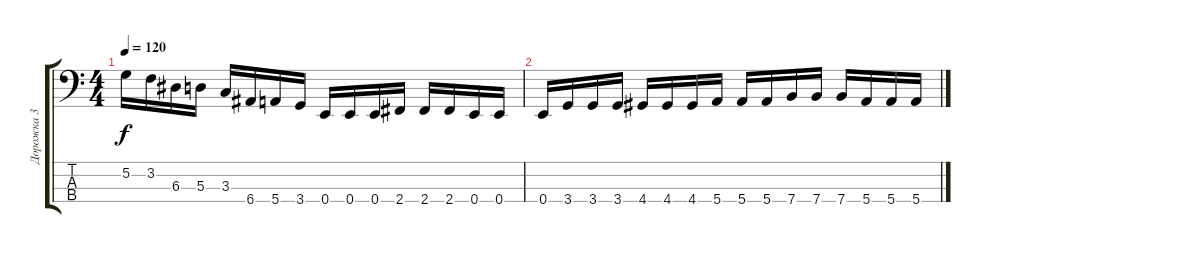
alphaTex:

\track ("Дорожка 3" "Дорожка 3") {instrument electricbassfinger}
\staff {score tabs}
\tuning (G2 D2 A1 E1) {hide}
\ts (4 4)
\tempo 120
\clef f4
\ks c
5.2.16{dy f} 3.2.16 6.3.16 5.3.16 3.3.16 6.4.16 5.4.16 3.4.16 0.4.16 0.4.16 0.4.16 2.4.16 2.4.16 2.4.16 0.4.16 0.4.16 |
0.4.16 3.4.16 3.4.16 3.4.16 4.4.16 4.4.16 4.4.16 5.4.16 5.4.16 5.4.16 7.4.16 7.4.16 7.4.16 5.4.16 5.4.16 5.4.16
